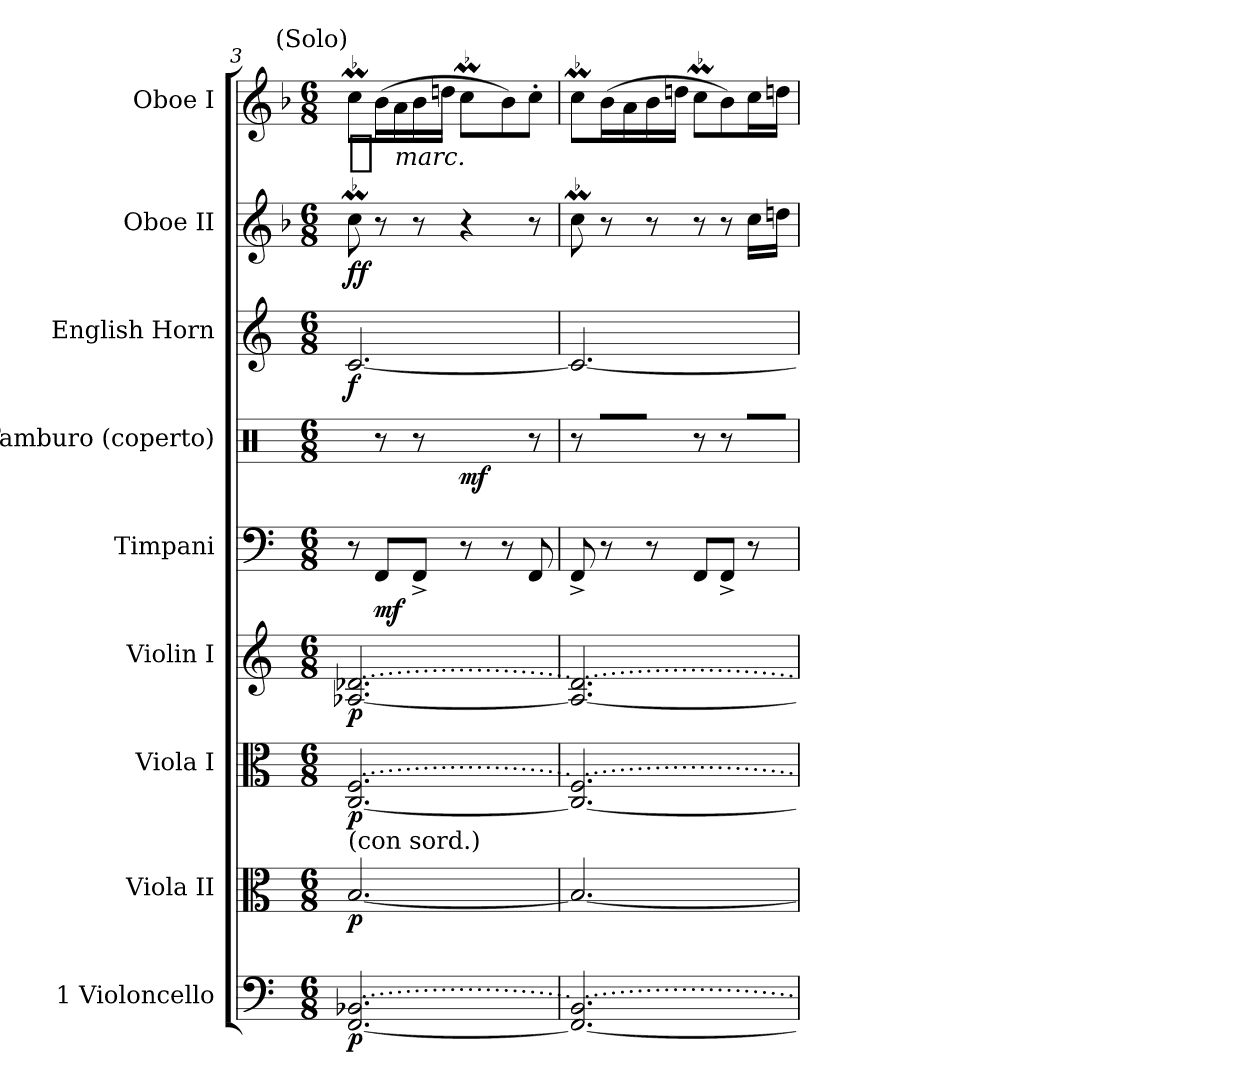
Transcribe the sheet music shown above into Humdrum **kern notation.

**kern	**dynam	**kern	**dynam	**kern	**dynam	**kern	**dynam	**kern	**dynam	**kern	**dynam	**kern	**dynam	**kern	**dynam	**kern	**dynam
*part9	*part9	*part8	*part8	*part7	*part7	*part6	*part6	*part5	*part5	*part4	*part4	*part3	*part3	*part2	*part2	*part1	*part1
*staff9	*staff9	*staff8	*staff8	*staff7	*staff7	*staff6	*staff6	*staff5	*staff5	*staff4	*staff4	*staff3	*staff3	*staff2	*staff2	*staff1	*staff1
*I"1 Violoncello	*	*I"Viola II	*	*I"Viola I	*	*I"Violin I	*	*I"Timpani	*	*I"Tamburo (coperto)	*	*I"English Horn	*	*I"Oboe II	*	*I"Oboe I	*
*I'Vc.	*	*I'Vla. II	*	*I'Vla. I	*	*I'Vln. I	*	*I'Timp.	*	*	*	*	*	*I'Ob. II	*	*I'Ob. I	*
*clefF4	*	*clefC3	*	*clefC3	*	*clefG2	*	*clefF4	*	*clefX	*	*clefG2	*	*clefG2	*	*clefG2	*
*	*	*	*	*	*	*	*	*	*	*	*	*ITrd4c7	*	*	*	*	*
*k[]	*	*k[]	*	*k[]	*	*k[]	*	*k[]	*	*k[]	*	*k[b-]	*	*k[b-]	*	*k[b-]	*
*M6/8	*	*M6/8	*	*M6/8	*	*M6/8	*	*M6/8	*	*M6/8	*	*M6/8	*	*M6/8	*	*M6/8	*
=3	=3	=3	=3	=3	=3	=3	=3	=3	=3	=3	=3	=3	=3	=3	=3	=3	=3
!	!	!	!	!	!	!	!	!	!	!	!	!	!	!	!	!LO:TX:a:rj:t=(Solo)	!
!	!	!LO:TX:a:t=(con sord.)	!	!	!	!	!	!	!	!	!	!	!	!	!	!	!
!LO:T:n=2:dot	!	!	!	!LO:T:n=2:dot	!	!LO:T:n=2:dot	!	!	!	!	!	!	!	!LO:MOR:acc=-	!	!LO:MOR:acc=-	!LO:DY:t=%s marc.
[2.FF [2.BB-X	p	[2.B	p	[2.C [2.F	p	[2.A-X [2.d-X	p	8r	.	8R^\	.	[2.F	f	8ccm	ff	8ccmL	ff
.	.	.	.	.	.	.	.	8FF/L	mf	8r	.	.	.	8r	.	(16b-L	.
.	.	.	.	.	.	.	.	.	.	.	.	.	.	.	.	16a	.
.	.	.	.	.	.	.	.	8FF^/J	.	8r	.	.	.	8r	.	16b-	.
.	.	.	.	.	.	.	.	.	.	.	.	.	.	.	.	16ddnJJ	.
*	*	*	*	*	*	*	*	*	*	*Xtuplet	*	*	*	*	*	*	*
!	!	!	!	!	!	!	!	!	!	!	!	!	!	!	!	!LO:MOR:acc=-	!
.	.	.	.	.	.	.	.	8r	.	24R\	mf	.	.	4r	.	8ccmL	.
.	.	.	.	.	.	.	.	.	.	24R\	.	.	.	.	.	.	.
.	.	.	.	.	.	.	.	.	.	24R\	.	.	.	.	.	.	.
.	.	.	.	.	.	.	.	8r	.	8R^\	.	.	.	.	.	8b-)	.
.	.	.	.	.	.	.	.	8FF	.	8r	.	.	.	8r	.	8cc'J	.
=4	=4	=4	=4	=4	=4	=4	=4	=4	=4	=4	=4	=4	=4	=4	=4	=4	=4
!LO:T:n=2:dot	!	!	!	!LO:T:n=2:dot	!	!LO:T:n=2:dot	!	!	!	!	!	!	!	!LO:MOR:acc=-	!	!LO:MOR:acc=-	!
2.FF_ 2.BB-_	.	2.B_	.	2.C_ 2.F_	.	2.A-_ 2.d-_	.	8FF^	.	8r	.	2.F_	.	8ccm	.	8ccmL	.
.	.	.	.	.	.	.	.	8r	.	24R\LL	.	.	.	8r	.	(16b-L	.
.	.	.	.	.	.	.	.	.	.	24R\	.	.	.	.	.	.	.
.	.	.	.	.	.	.	.	.	.	.	.	.	.	.	.	16a	.
.	.	.	.	.	.	.	.	.	.	24R\J	.	.	.	.	.	.	.
.	.	.	.	.	.	.	.	8r	.	8R^\J	.	.	.	8r	.	16b-	.
.	.	.	.	.	.	.	.	.	.	.	.	.	.	.	.	16ddnJJ	.
!	!	!	!	!	!	!	!	!	!	!	!	!	!	!	!	!LO:MOR:acc=-	!
.	.	.	.	.	.	.	.	8FF/L	.	8r	.	.	.	8r	.	8ccmL	.
.	.	.	.	.	.	.	.	8FF^/J	.	8r	.	.	.	8r	.	8b-)	.
.	.	.	.	.	.	.	.	8r	.	24R\LL	.	.	.	16cciLL	.	16cciL	.
.	.	.	.	.	.	.	.	.	.	24R\	.	.	.	.	.	.	.
.	.	.	.	.	.	.	.	.	.	.	.	.	.	16ddnJJ	.	16ddnJJ	.
.	.	.	.	.	.	.	.	.	.	24R\JJ	.	.	.	.	.	.	.
=	=	=	=	=	=	=	=	=	=	=	=	=	=	=	=	=	=
*-	*-	*-	*-	*-	*-	*-	*-	*-	*-	*-	*-	*-	*-	*-	*-	*-	*-
